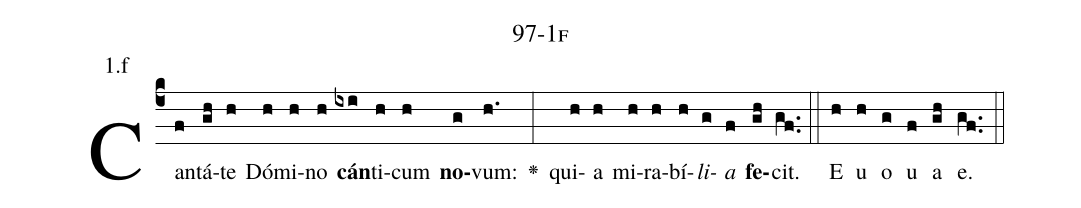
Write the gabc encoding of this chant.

name: 97-1f;
annotation: 1.f;
%%
(c4)Can(f)tá(gh)te(h) Dó(h)mi(h)no(h) <b>cán</b>(ixi)ti(h)cum(h) <b>no</b>(g)vum:(h.) <v>\greheightstar</v>(:) qui(h)a(h) mi(h)ra(h)bí(h)<i>li</i>(g)<i>a</i>(f) <b>fe</b>(gh)cit.(gf..) (::) E(h) u(h) o(g) u(f) a(gh) e.(gf..) (::)
